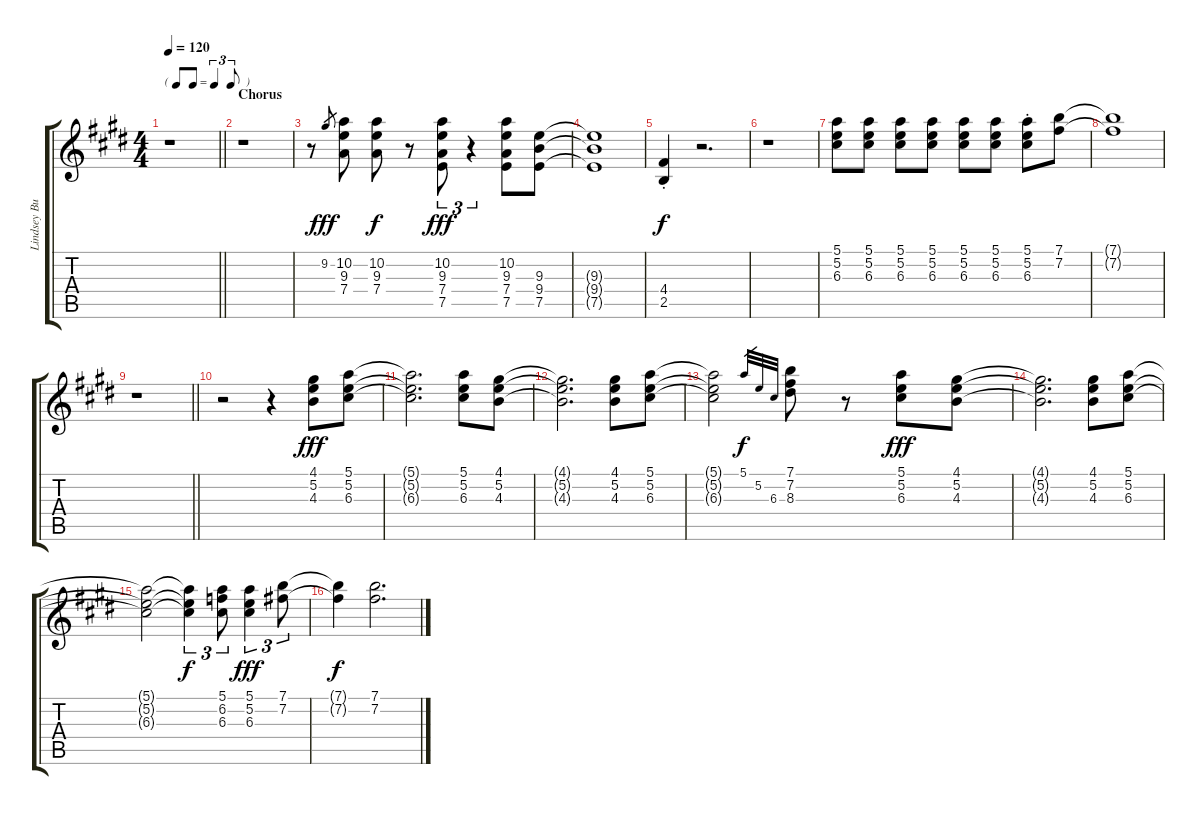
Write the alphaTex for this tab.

\track ("Lindsey Buckingham (Rhythm)" "Lindsey Bu") {instrument electricguitarclean}
\staff {score tabs}
\tuning (E4 B3 G3 D3 A2 E2) {hide}
\ts (4 4)
\tf triplet8th
\tempo 120
\clef g2
\barLineRight lightlight
\ks e
r.1{dy fff} |
\section ("" "Chorus")
r.1 |
r.8 9.2.8{gr} (10.2 9.3 7.4).8 (10.2 9.3 7.4).8{dy f} r.8 (10.2 9.3 7.4 7.5).8{tu (3 2) dy fff} r.4{tu (3 2)} (10.2 9.3 7.4 7.5).8 (9.3 9.4 7.5).8 |
(9.3{t} 9.4{t} 7.5{t}).1 |
(4.4{st} 2.5{st}).4{dy f} r.2{d} |
r.1 |
(5.1 5.2 6.3).8 (5.1 5.2 6.3).8 (5.1 5.2 6.3).8 (5.1 5.2 6.3).8 (5.1 5.2 6.3).8 (5.1 5.2 6.3).8 (5.1{st} 5.2{st} 6.3{st}).8 (7.1 7.2).8 |
(7.1{t} 7.2{t}).1 |
\barLineRight lightlight
r.1 |
r.2 r.4 (4.1 5.2 4.3).8{dy fff} (5.1 5.2 6.3).8 |
(5.1{t} 5.2{t} 6.3{t}).2{d} (5.1 5.2 6.3).8 (4.1 5.2 4.3).8 |
(4.1{t} 5.2{t} 4.3{t}).2{d} (4.1 5.2 4.3).8 (5.1 5.2 6.3).8 |
(5.1{t} 5.2{t} 6.3{t}).2 5.1.32{gr dy f} 5.2.32{gr} 6.3.32{gr} (7.1 7.2 8.3).8 r.8 (5.1 5.2 6.3).8{dy fff} (4.1 5.2 4.3).8 |
(4.1{t} 5.2{t} 4.3{t}).2{d} (4.1 5.2 4.3).8 (5.1 5.2 6.3).8 |
(5.1{t} 5.2{t} 6.3{t}).2 (5.1{t} 5.2{t} 6.3{t}).4{tu (3 2) dy f} (5.1 6.2 6.3).8{tu (3 2)} (5.1 5.2 6.3).4{tu (3 2) dy fff} (7.1 7.2).8{tu (3 2)} |
(7.1{t} 7.2{t}).4{dy f} (7.1 7.2).2{d}
